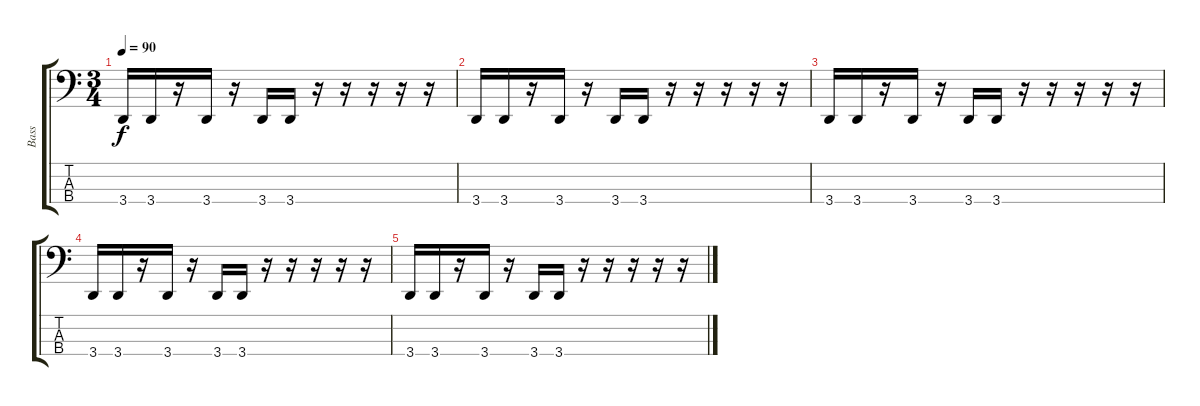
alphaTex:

\track ("Bass" "Bass") {instrument electricbasspick}
\staff {score tabs}
\tuning (E2 B1 Gb1 B0) {hide}
\ts (3 4)
\tempo 90
\clef f4
\ks c
3.4.16{dy f} 3.4.16 r.16 3.4.16 r.16 3.4.16 3.4.16 r.16 r.16 r.16 r.16 r.16 |
3.4.16{volume 16 instrument electricbassfinger} 3.4.16 r.16 3.4.16 r.16 3.4.16 3.4.16 r.16 r.16 r.16 r.16 r.16 |
3.4.16 3.4.16 r.16 3.4.16 r.16 3.4.16 3.4.16 r.16 r.16 r.16 r.16 r.16 |
3.4.16 3.4.16 r.16 3.4.16 r.16 3.4.16 3.4.16 r.16 r.16 r.16 r.16 r.16 |
3.4.16 3.4.16 r.16 3.4.16 r.16 3.4.16 3.4.16 r.16 r.16 r.16 r.16 r.16
